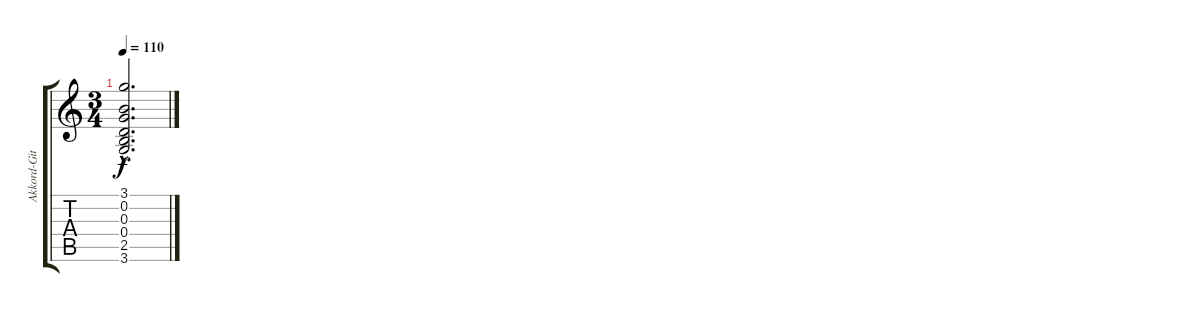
\track ("Akkord-Gitarre" "Akkord-Git") {instrument acousticguitarnylon}
\staff {score tabs}
\tuning (E4 B3 G3 D3 A2 E2) {hide}
\ts (3 4)
\tempo 110
\clef g2
\ks c
(3.1{hac t} 0.2{hac t} 0.3{hac t} 0.4{hac t} 2.5{hac t} 3.6{hac t}).2{d dy f}
